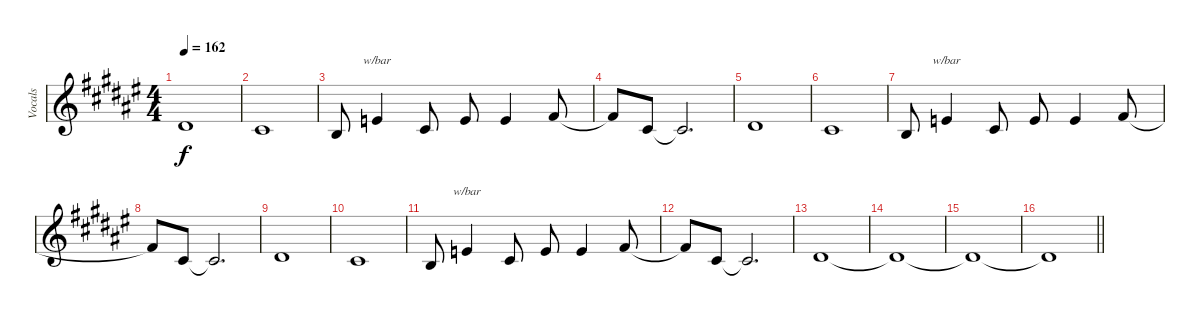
\track ("Vocals" "Vocals") {instrument tenorsax}
\staff {score}
\tuning (E4 B3 G3 D3 A2 E2) {hide}
\ts (4 4)
\tempo 162
\clef g2
\ks f#
8.3.1{dy f} |
6.3.1 |
4.3.8 5.2.4{tbe (custom default 0 0 30 0 60 -22)} 2.2.8 5.2.8 5.2.4 7.2.8 |
7.2{t}.8 6.3.8 6.3{t}.2{d} |
8.3.1 |
6.3.1 |
4.3.8 5.2.4{tbe (custom default 0 0 30 0 60 -22)} 2.2.8 5.2.8 5.2.4 7.2.8 |
7.2{t}.8 6.3.8 6.3{t}.2{d} |
8.3.1 |
6.3.1 |
4.3.8 5.2.4{tbe (custom default 0 0 30 0 60 -22)} 2.2.8 5.2.8 5.2.4 7.2.8 |
7.2{t}.8 6.3.8 6.3{t}.2{d} |
8.3.1 |
8.3{t}.1 |
8.3{t}.1 |
\barLineRight lightlight
8.3{t}.1
